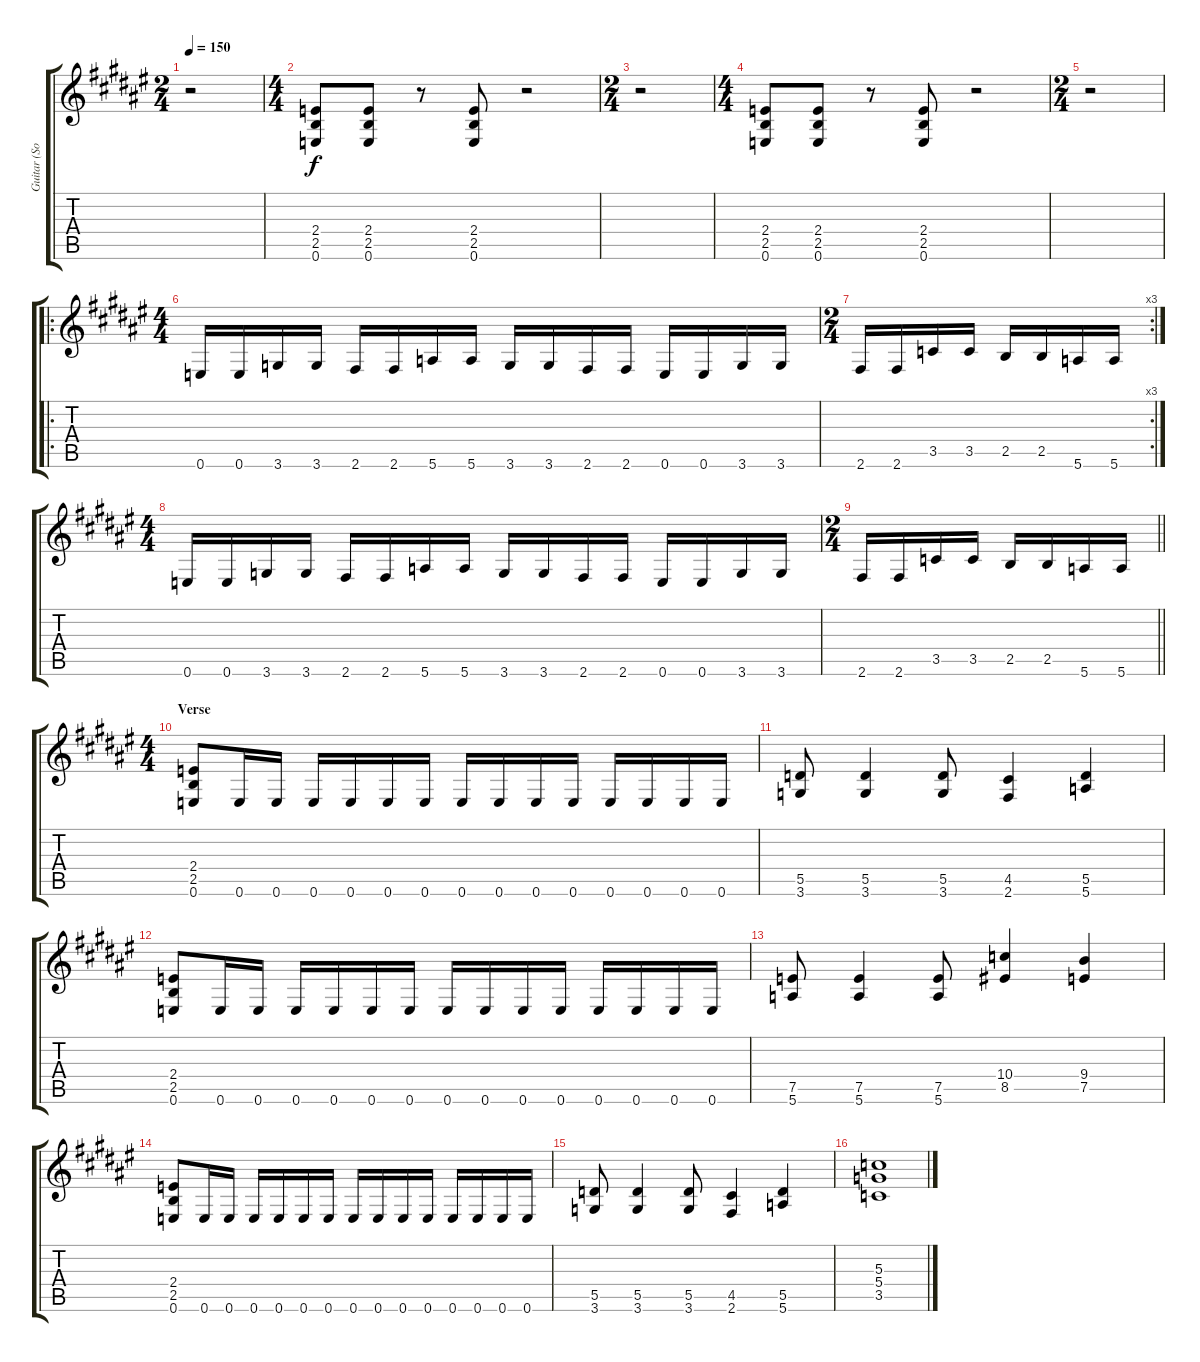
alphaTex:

\track ("Guitar (Solo)" "Guitar (So") {instrument distortionguitar}
\staff {score tabs}
\tuning (E4 B3 G3 D3 A2 E2) {hide}
\ts (2 4)
\tempo 150
\clef g2
\ks d#minor
r.2{dy f} |
\ts (4 4)
(2.4 2.5 0.6).8 (2.4 2.5 0.6).8 r.8 (2.4 2.5 0.6).8 r.2 |
\ts (2 4)
r.2 |
\ts (4 4)
(2.4 2.5 0.6).8 (2.4 2.5 0.6).8 r.8 (2.4 2.5 0.6).8 r.2 |
\ts (2 4)
r.2 |
\ro
\ts (4 4)
0.6.16 0.6.16 3.6.16 3.6.16 2.6.16 2.6.16 5.6.16 5.6.16 3.6.16 3.6.16 2.6.16 2.6.16 0.6.16 0.6.16 3.6.16 3.6.16 |
\rc 3
\ts (2 4)
2.6.16 2.6.16 3.5.16 3.5.16 2.5.16 2.5.16 5.6.16 5.6.16 |
\ts (4 4)
0.6.16 0.6.16 3.6.16 3.6.16 2.6.16 2.6.16 5.6.16 5.6.16 3.6.16 3.6.16 2.6.16 2.6.16 0.6.16 0.6.16 3.6.16 3.6.16 |
\ts (2 4)
\barLineRight lightlight
2.6.16 2.6.16 3.5.16 3.5.16 2.5.16 2.5.16 5.6.16 5.6.16 |
\ts (4 4)
\section ("" "Verse")
(2.4 2.5 0.6).8 0.6.16 0.6.16 0.6.16 0.6.16 0.6.16 0.6.16 0.6.16 0.6.16 0.6.16 0.6.16 0.6.16 0.6.16 0.6.16 0.6.16 |
(5.5 3.6).8 (5.5 3.6).4 (5.5 3.6).8 (4.5 2.6).4 (5.5 5.6).4 |
(2.4 2.5 0.6).8 0.6.16 0.6.16 0.6.16 0.6.16 0.6.16 0.6.16 0.6.16 0.6.16 0.6.16 0.6.16 0.6.16 0.6.16 0.6.16 0.6.16 |
(7.5 5.6).8 (7.5 5.6).4 (7.5 5.6).8 (10.4 8.5).4 (9.4 7.5).4 |
(2.4 2.5 0.6).8 0.6.16 0.6.16 0.6.16 0.6.16 0.6.16 0.6.16 0.6.16 0.6.16 0.6.16 0.6.16 0.6.16 0.6.16 0.6.16 0.6.16 |
(5.5 3.6).8 (5.5 3.6).4 (5.5 3.6).8 (4.5 2.6).4 (5.5 5.6).4 |
(5.3 5.4 3.5).1
